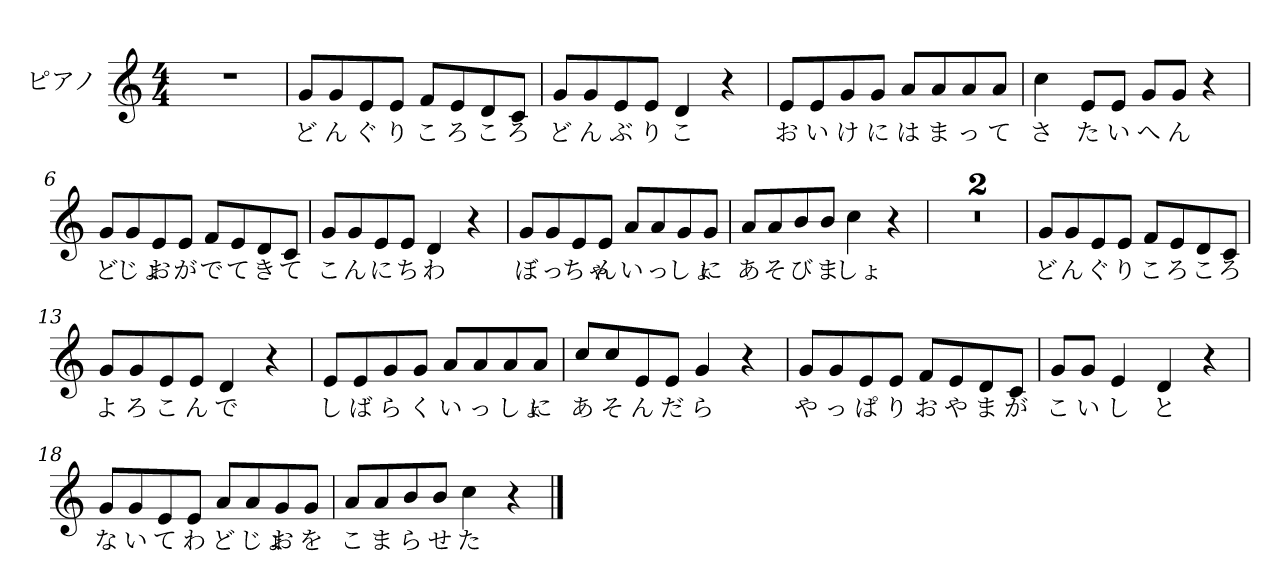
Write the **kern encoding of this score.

**kern	**text
*part1	*part1
*staff1	*staff1
*I"ピアノ	*
*clefG2	*
*k[]	*
*M4/4	*
*MM120	*
=1	=1
1r	.
=2	=2
!	!LO:LY:b
8g/L	ど
!	!LO:LY:b
8g/	ん
!	!LO:LY:b
8e/	ぐ
!	!LO:LY:b
8e/J	り
!	!LO:LY:b
8f/L	こ
!	!LO:LY:b
8e/	ろ
!	!LO:LY:b
8d/	こ
!	!LO:LY:b
8c/J	ろ
=3	=3
!	!LO:LY:b
8g/L	ど
!	!LO:LY:b
8g/	ん
!	!LO:LY:b
8e/	ぶ
!	!LO:LY:b
8e/J	り
!	!LO:LY:b
4d/	こ
4r	.
=4	=4
!	!LO:LY:b
8e/L	お
!	!LO:LY:b
8e/	い
!	!LO:LY:b
8g/	け
!	!LO:LY:b
8g/J	に
!	!LO:LY:b
8a/L	は
!	!LO:LY:b
8a/	ま
!	!LO:LY:b
8a/	っ
!	!LO:LY:b
8a/J	て
=5	=5
!	!LO:LY:b
4cc\	さ
!	!LO:LY:b
8e/L	た
!	!LO:LY:b
8e/J	い
!	!LO:LY:b
8g/L	へ
!	!LO:LY:b
8g/J	ん
4r	.
=6	=6
!	!LO:LY:b
8g/L	ど
!	!LO:LY:b
8g/	じょ
!	!LO:LY:b
8e/	お
!	!LO:LY:b
8e/J	が
!	!LO:LY:b
8f/L	で
!	!LO:LY:b
8e/	て
!	!LO:LY:b
8d/	き
!	!LO:LY:b
8c/J	て
!!LO:LB:g=z
=7	=7
!	!LO:LY:b
8g/L	こ
!	!LO:LY:b
8g/	ん
!	!LO:LY:b
8e/	に
!	!LO:LY:b
8e/J	ち
!	!LO:LY:b
4d/	わ
4r	.
=8	=8
!	!LO:LY:b
8g/L	ぼ
!	!LO:LY:b
8g/	っ
!	!LO:LY:b
8e/	ちゃ
!	!LO:LY:b
8e/J	ん
!	!LO:LY:b
8a/L	い
!	!LO:LY:b
8a/	っ
!	!LO:LY:b
8g/	しょ
!	!LO:LY:b
8g/J	に
=9	=9
!	!LO:LY:b
8a/L	あ
!	!LO:LY:b
8a/	そ
!	!LO:LY:b
8b/	び
!	!LO:LY:b
8b/J	ま
!	!LO:LY:b
4cc\	しょ
4r	.
=10	=10
1r	.
=11	=11
1r	.
=12	=12
!	!LO:LY:b
8g/L	ど
!	!LO:LY:b
8g/	ん
!	!LO:LY:b
8e/	ぐ
!	!LO:LY:b
8e/J	り
!	!LO:LY:b
8f/L	こ
!	!LO:LY:b
8e/	ろ
!	!LO:LY:b
8d/	こ
!	!LO:LY:b
8c/J	ろ
=13	=13
!	!LO:LY:b
8g/L	よ
!	!LO:LY:b
8g/	ろ
!	!LO:LY:b
8e/	こ
!	!LO:LY:b
8e/J	ん
!	!LO:LY:b
4d/	で
4r	.
!!LO:LB:g=z
=14	=14
!	!LO:LY:b
8e/L	し
!	!LO:LY:b
8e/	ば
!	!LO:LY:b
8g/	ら
!	!LO:LY:b
8g/J	く
!	!LO:LY:b
8a/L	い
!	!LO:LY:b
8a/	っ
!	!LO:LY:b
8a/	しょ
!	!LO:LY:b
8a/J	に
=15	=15
!	!LO:LY:b
8cc/L	あ
!	!LO:LY:b
8cc/	そ
!	!LO:LY:b
8e/	ん
!	!LO:LY:b
8e/J	だ
!	!LO:LY:b
4g/	ら
4r	.
=16	=16
!	!LO:LY:b
8g/L	や
!	!LO:LY:b
8g/	っ
!	!LO:LY:b
8e/	ぱ
!	!LO:LY:b
8e/J	り
!	!LO:LY:b
8f/L	お
!	!LO:LY:b
8e/	や
!	!LO:LY:b
8d/	ま
!	!LO:LY:b
8c/J	が
=17	=17
!	!LO:LY:b
8g/L	こ
!	!LO:LY:b
8g/J	い
!	!LO:LY:b
4e/	し
!	!LO:LY:b
4d/	と
4r	.
=18	=18
!	!LO:LY:b
8g/L	な
!	!LO:LY:b
8g/	い
!	!LO:LY:b
8e/	て
!	!LO:LY:b
8e/J	わ
!	!LO:LY:b
8a/L	ど
!	!LO:LY:b
8a/	じょ
!	!LO:LY:b
8g/	お
!	!LO:LY:b
8g/J	を
=19	=19
!	!LO:LY:b
8a/L	こ
!	!LO:LY:b
8a/	ま
!	!LO:LY:b
8b/	ら
!	!LO:LY:b
8b/J	せ
!	!LO:LY:b
4cc\	た
4r	.
==	==
*-	*-
